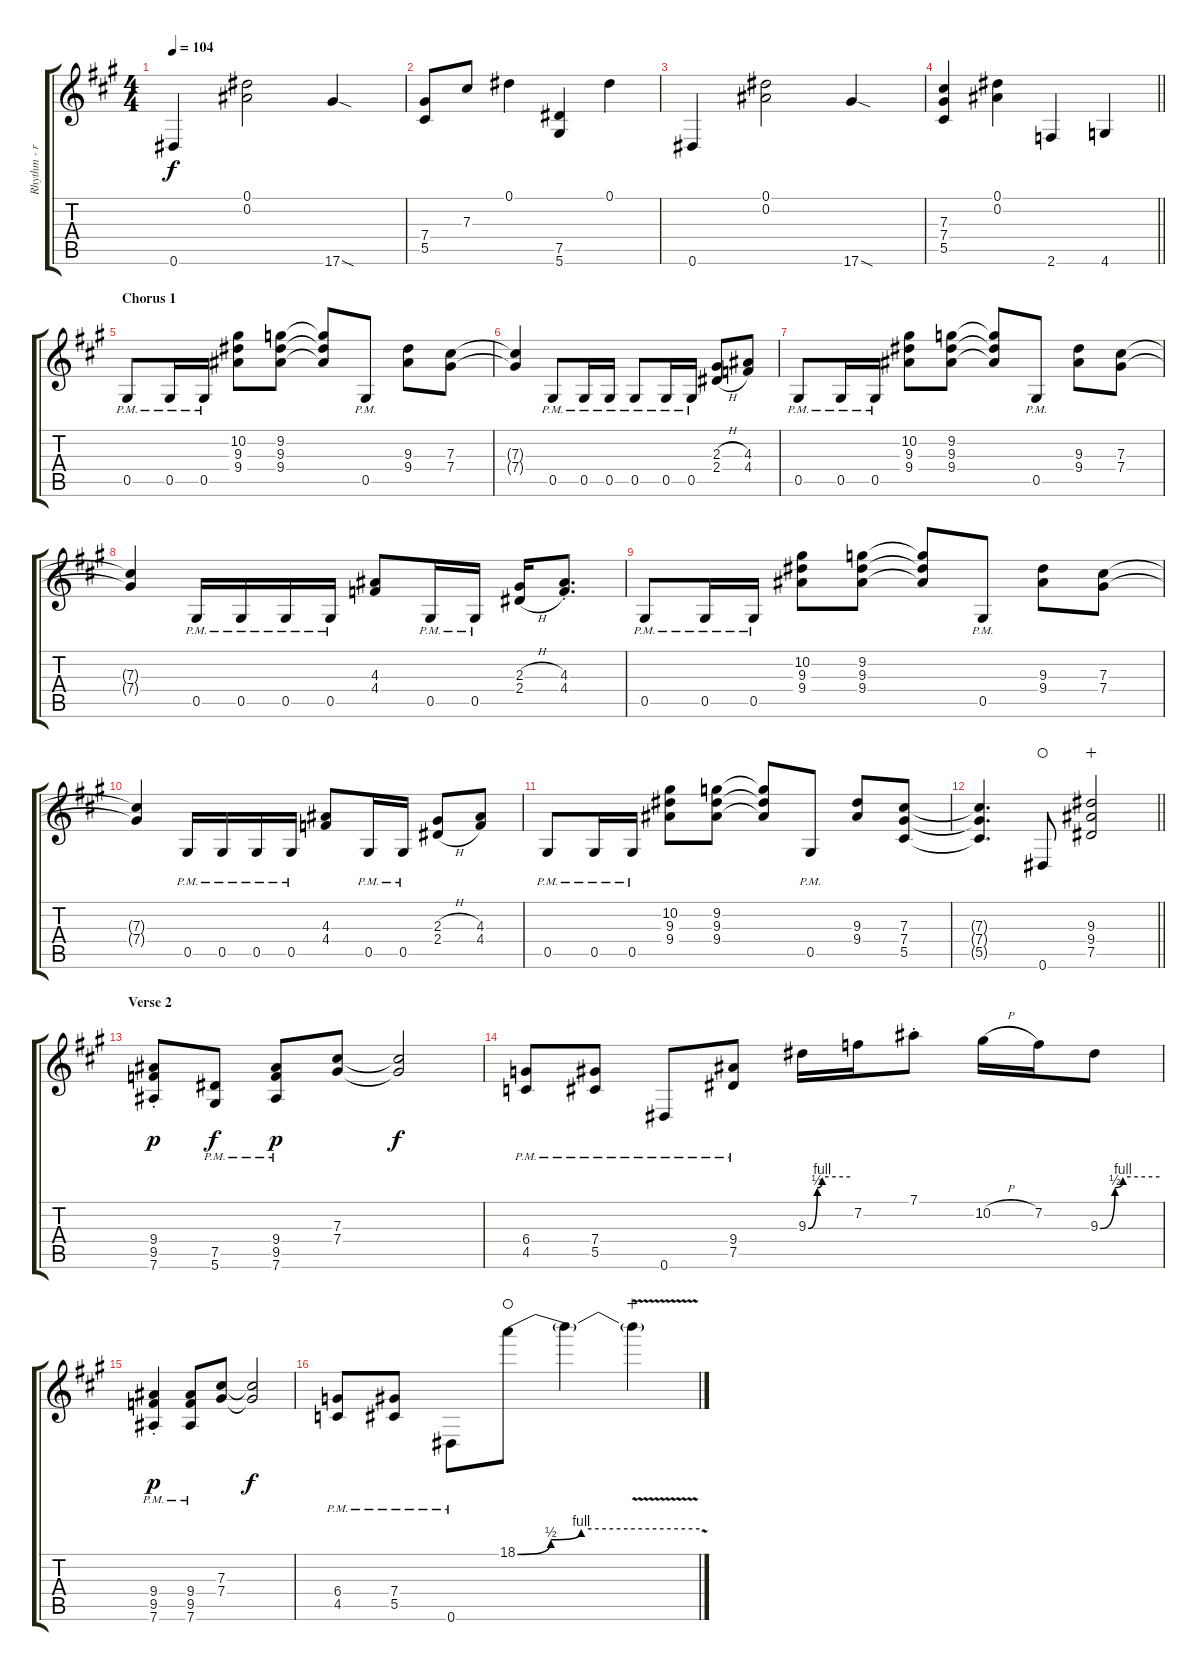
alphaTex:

\track ("Rhythm - right" "Rhythm - r") {instrument distortionguitar}
\staff {score tabs}
\tuning (Eb4 Bb3 Gb3 Db3 Ab2 Eb2) {hide}
\ts (4 4)
\tempo 104
\clef g2
\ks a
0.6.4{dy f} (0.1 0.2).2 17.6{sod}.4 |
(7.4 5.5).8 7.3.8 0.1.4 (7.5 5.6).4 0.1.4 |
0.6.4 (0.1 0.2).2 17.6{sod}.4 |
\barLineRight lightlight
(7.3 7.4 5.5).4 (0.1 0.2).4 2.6.4 4.6.4 |
\section ("" "Chorus 1")
0.5{pm}.8 0.5{pm}.16 0.5{pm}.16 (10.2 9.3 9.4).8 (9.2 9.3 9.4).8 (9.2{t} 9.3{t} 9.4{t}).8 0.5{pm}.8 (9.3 9.4).8 (7.3 7.4).8 |
(7.3{t} 7.4{t}).4 0.5{pm}.8 0.5{pm}.16 0.5{pm}.16 0.5{pm}.8 0.5{pm}.16 0.5{pm}.16 (2.3{h} 2.4{h}).8 (4.3 4.4).8 |
0.5{pm}.8 0.5{pm}.16 0.5{pm}.16 (10.2 9.3 9.4).8 (9.2 9.3 9.4).8 (9.2{t} 9.3{t} 9.4{t}).8 0.5{pm}.8 (9.3 9.4).8 (7.3 7.4).8 |
(7.3{t} 7.4{t}).4 0.5{pm}.16 0.5{pm}.16 0.5{pm}.16 0.5{pm}.16 (4.3 4.4).8 0.5{pm}.16 0.5{pm}.16 (2.3{h} 2.4{h}).16 (4.3 4.4{st}).8{d} |
0.5{pm}.8 0.5{pm}.16 0.5{pm}.16 (10.2 9.3 9.4).8 (9.2 9.3 9.4).8 (9.2{t} 9.3{t} 9.4{t}).8 0.5{pm}.8 (9.3 9.4).8 (7.3 7.4).8 |
(7.3{t} 7.4{t}).4 0.5{pm}.16 0.5{pm}.16 0.5{pm}.16 0.5{pm}.16 (4.3 4.4).8 0.5{pm}.16 0.5{pm}.16 (2.3{h} 2.4{h}).8 (4.3 4.4).8 |
0.5{pm}.8 0.5{pm}.16 0.5{pm}.16 (10.2 9.3 9.4).8 (9.2 9.3 9.4).8 (9.2{t} 9.3{t} 9.4{t}).8 0.5{pm}.8 (9.3 9.4).8 (7.3 7.4 5.5).8 |
\barLineRight lightlight
(7.3{t} 7.4{t} 5.5{t}).4{d} 0.6.8{waho} (9.3 9.4 7.5).2{wahc} |
\section ("" "Verse 2")
(9.4{st} 9.5{st} 7.6{st}).8{dy p} (7.5{pm} 5.6{pm}).8{dy f} (9.4{pm} 9.5{pm} 7.6{pm}).8{dy p} (7.3 7.4).8 (7.3{t} 7.4{t}).2{dy f} |
(6.4{pm} 4.5{pm}).8 (7.4{pm} 5.5{pm}).8 0.6{pm}.8 (9.4{pm} 7.5{pm}).8 9.3{be (custom 0 0 13 2 20 4 60 4)}.16 7.2.16 7.1{st}.8 10.2{h}.16 7.2.16 9.3{be (custom 0 0 15 2 23 4 60 4)}.8 |
(9.4{pm st} 9.5{pm st} 7.6{pm}).4{dy p} (9.4{pm} 9.5{pm} 7.6{pm}).8 (7.3 7.4).8 (7.3{t} 7.4{t}).2{dy f} |
(6.4{pm} 4.5{pm}).8 (7.4{pm} 5.5{pm}).8 0.6{pm}.8 18.1{be (custom 0 0 11 2 21 4 60 4)}.8{waho} 18.1{t}.4 18.1{v t}.4{wahc}
